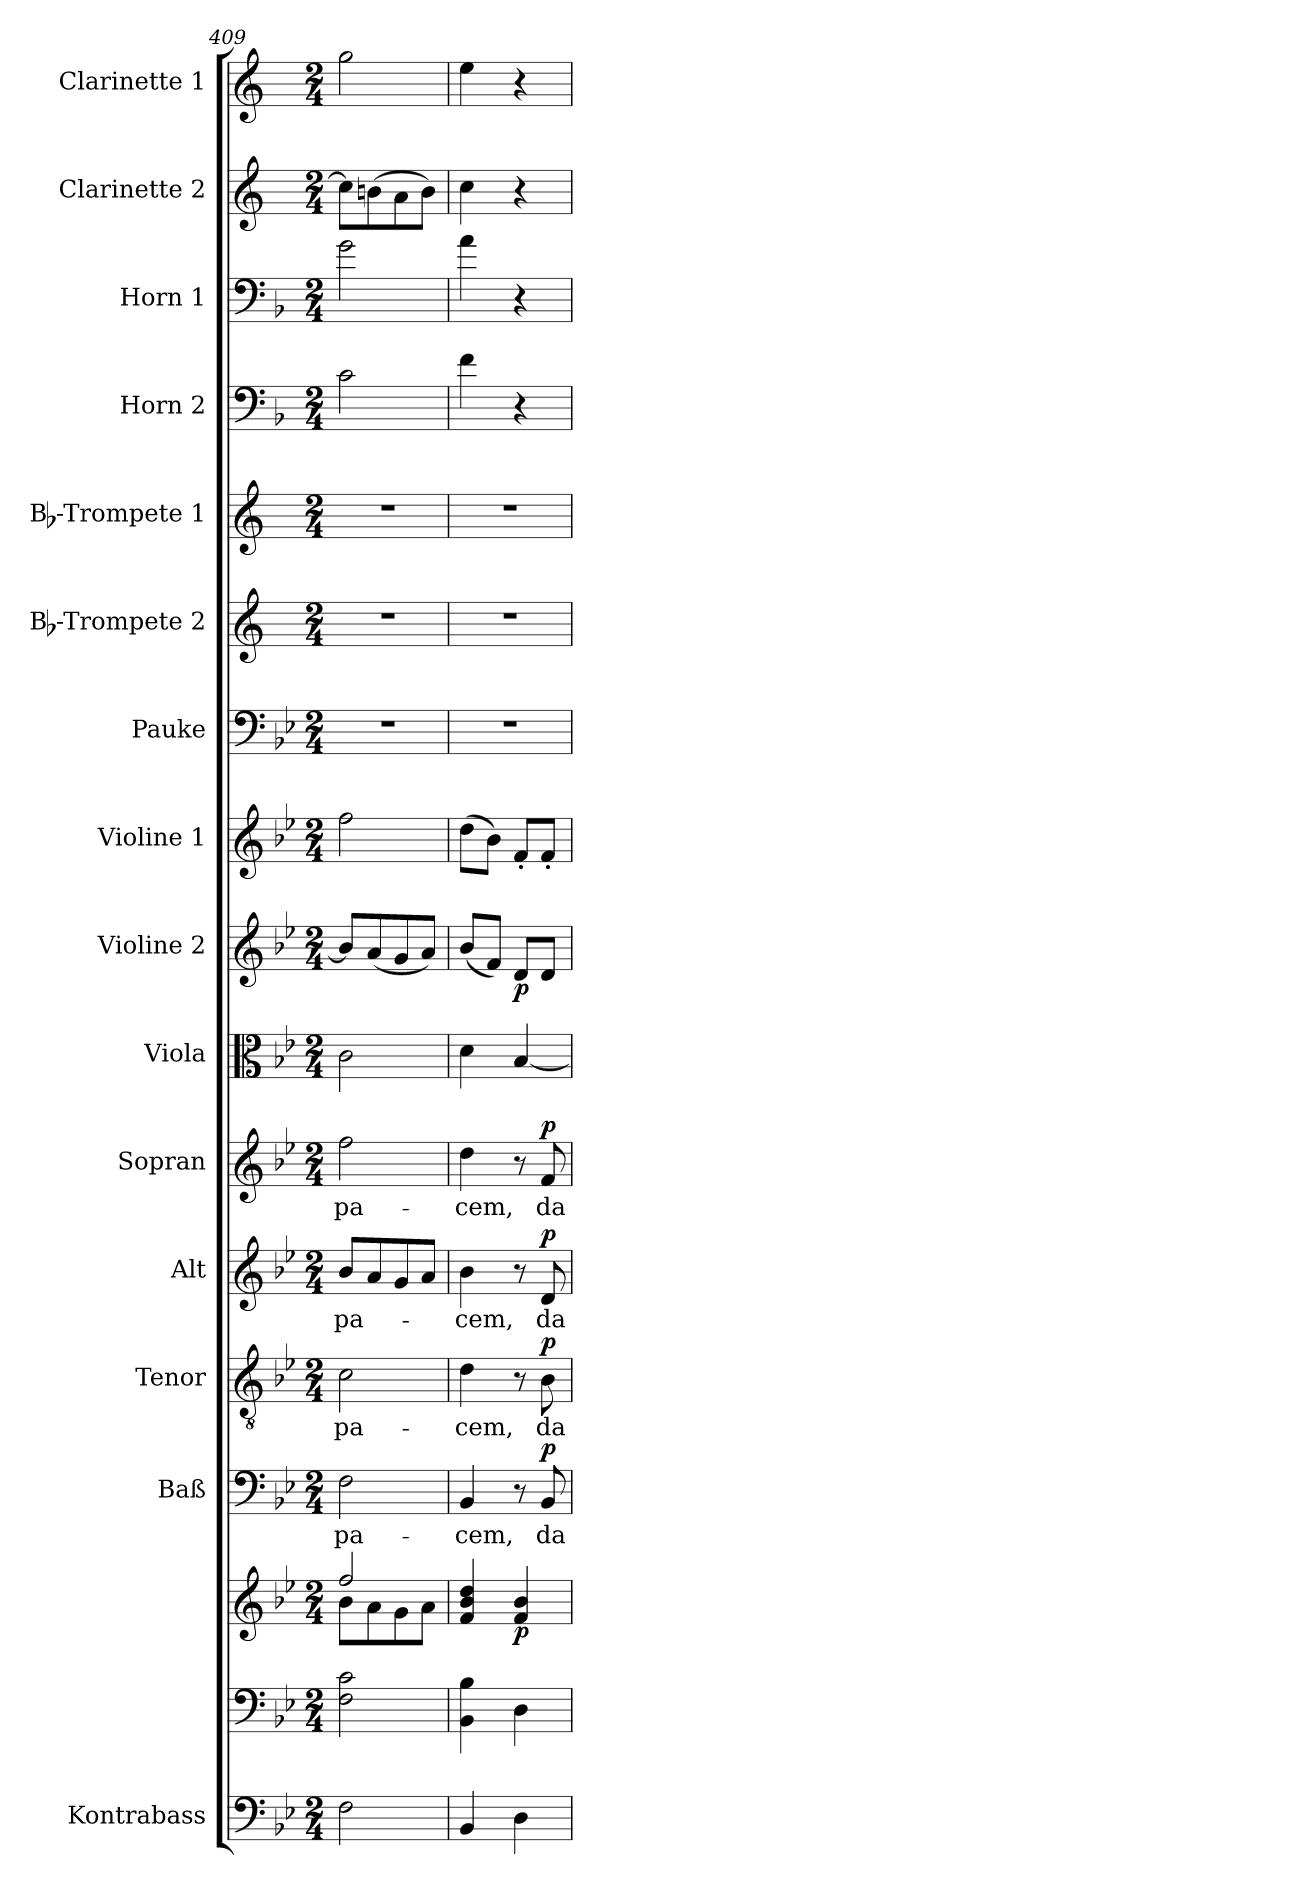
**kern	**kern	**kern	**dynam	**kern	**text	**dynam	**kern	**text	**dynam	**kern	**text	**dynam	**kern	**text	**dynam	**kern	**kern	**dynam	**kern	**kern	**kern	**kern	**kern	**kern	**kern	**kern
*part16	*part15	*part15	*part15	*part14	*part14	*part14	*part13	*part13	*part13	*part12	*part12	*part12	*part11	*part11	*part11	*part10	*part9	*part9	*part8	*part7	*part6	*part5	*part4	*part3	*part2	*part1
*staff17	*staff16	*staff15	*staff15/16	*staff14	*staff14	*staff14	*staff13	*staff13	*staff13	*staff12	*staff12	*staff12	*staff11	*staff11	*staff11	*staff10	*staff9	*staff9	*staff8	*staff7	*staff6	*staff5	*staff4	*staff3	*staff2	*staff1
*I"Kontrabass	*	*	*	*I"Baß	*	*	*I"Tenor	*	*	*I"Alt	*	*	*I"Sopran	*	*	*I"Viola	*I"Violine 2	*	*I"Violine 1	*I"Pauke	*I"Bb-Trompete 2	*I"Bb-Trompete 1	*I"Horn 2	*I"Horn 1	*I"Clarinette 2	*I"Clarinette 1
*I'Kb.	*	*	*	*I'Baß	*	*	*I'Ten	*	*	*I'Alt	*	*	*I'Sop	*	*	*I'Vla.	*I'Vln. 2	*	*I'Vln. 1	*I'Pk.	*I'Bb Trp. 2	*I'Bb Trp. 1	*I'Hrn. 2	*I'Hrn. 1	*I'Cl. 2	*I'Cl. 1
*clefF4	*clefF4	*clefG2	*	*clefF4	*	*	*clefGv2	*	*	*clefG2	*	*	*clefG2	*	*	*clefC3	*clefG2	*	*clefG2	*clefF4	*clefG2	*clefG2	*clefF4	*clefF4	*clefG2	*clefG2
*ITrd7c12	*	*	*	*	*	*	*	*	*	*	*	*	*	*	*	*	*	*	*	*	*ITrd1c2	*ITrd1c2	*ITrd4c7	*ITrd4c7	*ITrd1c2	*ITrd1c2
*k[b-e-]	*k[b-e-]	*k[b-e-]	*	*k[b-e-]	*	*	*k[b-e-]	*	*	*k[b-e-]	*	*	*k[b-e-]	*	*	*k[b-e-]	*k[b-e-]	*	*k[b-e-]	*k[b-e-]	*k[b-e-]	*k[b-e-]	*k[b-e-]	*k[b-e-]	*k[b-e-]	*k[b-e-]
*B-:	*B-:	*B-:	*	*B-:	*	*	*B-:	*	*	*B-:	*	*	*B-:	*	*	*B-:	*B-:	*	*B-:	*B-:	*B-:	*B-:	*B-:	*B-:	*B-:	*B-:
*M2/4	*M2/4	*M2/4	*	*M2/4	*	*	*M2/4	*	*	*M2/4	*	*	*M2/4	*	*	*M2/4	*M2/4	*	*M2/4	*M2/4	*M2/4	*M2/4	*M2/4	*M2/4	*M2/4	*M2/4
=409	=409	=409	=409	=409	=409	=409	=409	=409	=409	=409	=409	=409	=409	=409	=409	=409	=409	=409	=409	=409	=409	=409	=409	=409	=409	=409
*	*	*^	*	*	*	*	*	*	*	*	*	*	*	*	*	*	*	*	*	*	*	*	*	*	*	*
!	!	!	!	!	!	!LO:LY:b	!	!	!LO:LY:b	!	!	!LO:LY:b	!	!	!LO:LY:b	!	!	!	!	!	!	!	!	!	!	!	!
2FF\	2F\ 2c\	2ff/	8b-\L	.	2F\	pa-	.	2c\	pa-	.	8b-/L	pa-	.	2ff\	pa-	.	2c\	8b-/L]	.	2ff\	2r	2r	2r	2F\	2c\	8b-\L]	2ff\
.	.	.	8a\	.	.	.	.	.	.	.	8a/	.	.	.	.	.	.	(<8a/	.	.	.	.	.	.	.	(>8an\	.
.	.	.	8g\	.	.	.	.	.	.	.	8g/	.	.	.	.	.	.	8g/	.	.	.	.	.	.	.	8g\	.
.	.	.	8a\J	.	.	.	.	.	.	.	8a/J	.	.	.	.	.	.	8a/J)	.	.	.	.	.	.	.	8a\J)	.
=410	=410	=410	=410	=410	=410	=410	=410	=410	=410	=410	=410	=410	=410	=410	=410	=410	=410	=410	=410	=410	=410	=410	=410	=410	=410	=410	=410
!	!	!	!	!	!	!LO:LY:b	!	!	!LO:LY:b	!	!	!LO:LY:b	!	!	!LO:LY:b	!	!	!	!	!	!	!	!	!	!	!	!
*	*	*v	*v	*	*	*	*	*	*	*	*	*	*	*	*	*	*	*	*	*	*	*	*	*	*	*	*
4BBB-/	4BB-\ 4B-\	4f/ 4b-/ 4dd/	.	4BB-/	-cem,	.	4d\	-cem,	.	4b-\	-cem,	.	4dd\	-cem,	.	4d\	(<8b-/L	.	(>8dd\L	2r	2r	2r	4B-\	4d\	4b-\	4dd\
.	.	.	.	.	.	.	.	.	.	.	.	.	.	.	.	.	8f/J)	.	8b-\J)	.	.	.	.	.	.	.
!	!	!	!LO:DY:b	!	!	!	!	!	!	!	!	!	!	!	!	!	!	!LO:DY:b	!	!	!	!	!	!	!	!
4DD\	4D\	4f/ 4b-/	p	8r	.	.	8r	.	.	8r	.	.	8r	.	.	[4B-/	8d/L	p	8f'</L	.	.	.	4r	4r	4r	4r
!	!	!	!	!	!LO:LY:b	!LO:DY:a	!	!LO:LY:b	!LO:DY:a	!	!LO:LY:b	!LO:DY:a	!	!LO:LY:b	!LO:DY:a	!	!	!	!	!	!	!	!	!	!	!
.	.	.	.	8BB-/	da	p	8B-\	da	p	8d/	da	p	8f/	da	p	.	8d/J	.	8f'</J	.	.	.	.	.	.	.
=	=	=	=	=	=	=	=	=	=	=	=	=	=	=	=	=	=	=	=	=	=	=	=	=	=	=
*-	*-	*-	*-	*-	*-	*-	*-	*-	*-	*-	*-	*-	*-	*-	*-	*-	*-	*-	*-	*-	*-	*-	*-	*-	*-	*-
